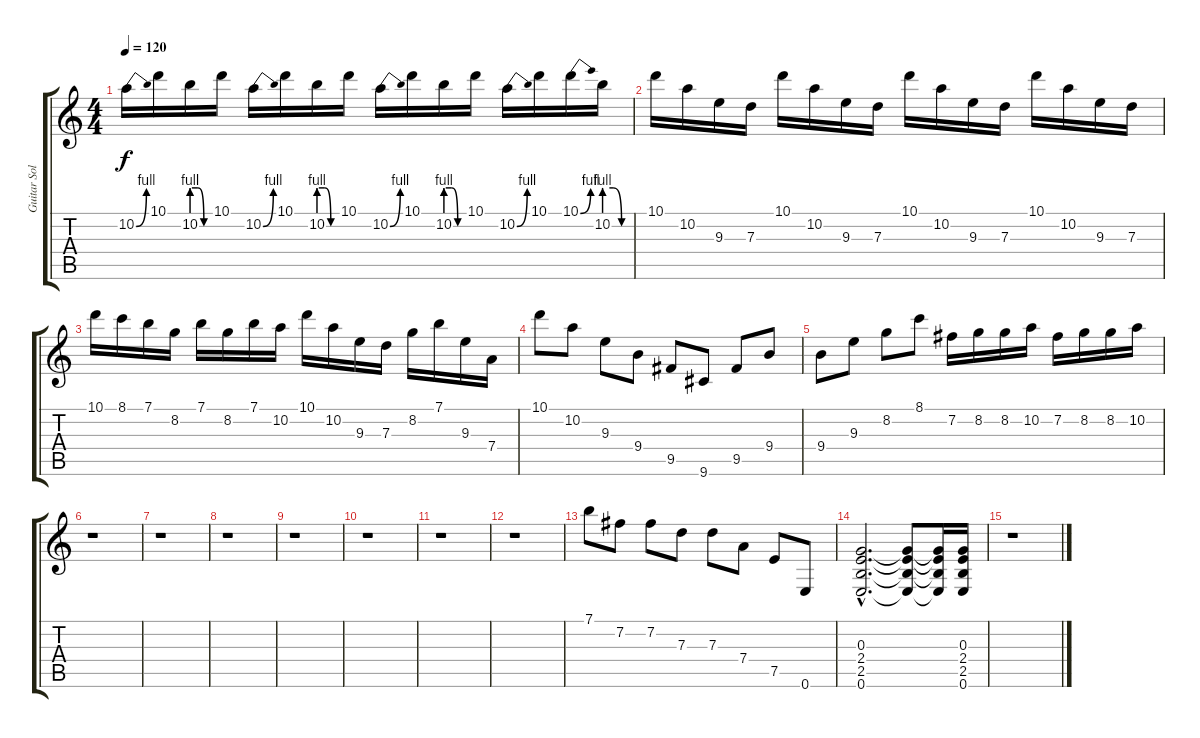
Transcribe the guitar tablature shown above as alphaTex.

\track ("Guitar Solo 2" "Guitar Sol") {instrument acousticguitarsteel}
\staff {score tabs}
\tuning (E4 B3 G3 D3 A2 E2) {hide}
\ts (4 4)
\tempo 120
\clef g2
\ks c
10.2{be (bend 0 0 60 4)}.16{dy f} 10.1.16 10.2{be (custom 0 4 20 4 40 0 60 0)}.16 10.1.16 10.2{be (bend 0 0 60 4)}.16 10.1.16 10.2{be (custom 0 4 20 4 40 0 60 0)}.16 10.1.16 10.2{be (bend 0 0 60 4)}.16 10.1.16 10.2{be (custom 0 4 20 4 40 0 60 0)}.16 10.1.16 10.2{be (bend 0 0 60 4)}.16 10.1.16 10.1{be (bend 0 0 60 4)}.16 10.2{be (custom 0 4 20 4 40 0 60 0)}.16 |
10.1.16 10.2.16 9.3.16 7.3.16 10.1.16 10.2.16 9.3.16 7.3.16 10.1.16 10.2.16 9.3.16 7.3.16 10.1.16 10.2.16 9.3.16 7.3.16 |
10.1.16 8.1.16 7.1.16 8.2.16 7.1.16 8.2.16 7.1.16 10.2.16 10.1.16 10.2.16 9.3.16 7.3.16 8.2.16 7.1.16 9.3.16 7.4.16 |
10.1.8 10.2.8 9.3.8 9.4.8 9.5.8 9.6.8 9.5.8 9.4.8 |
9.4.8 9.3.8 8.2.8 8.1.8 7.2.16 8.2.16 8.2.16 10.2.16 7.2.16 8.2.16 8.2.16 10.2.16 |
r.1 |
r.1 |
r.1 |
r.1 |
r.1 |
r.1 |
r.1 |
7.1.8 7.2.8 7.2.8 7.3.8 7.3.8 7.4.8 7.5.8 0.6.8 |
(0.3{hac} 2.4{hac} 2.5{hac} 0.6{hac}).2{d} (0.3{t} 2.4{t} 2.5{t} 0.6{t}).8 (0.3{t} 2.4{t} 2.5{t} 0.6{t}).16 (0.3 2.4 2.5 0.6).16 |
r.1
